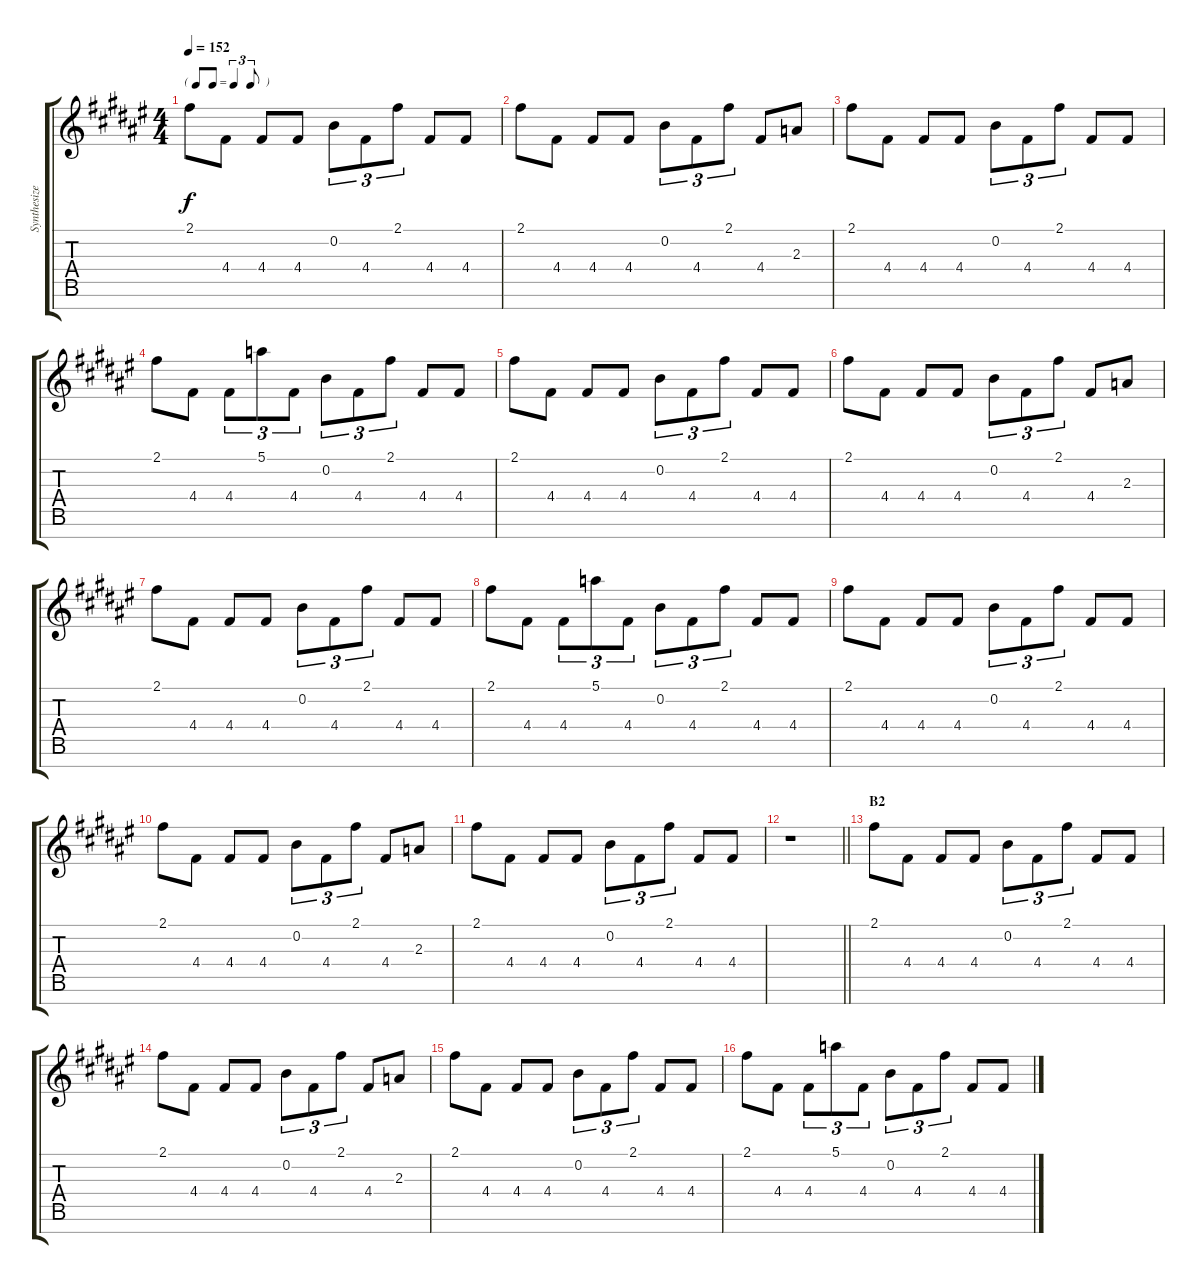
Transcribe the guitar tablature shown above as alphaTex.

\track ("Synthesizer II" "Synthesize") {instrument lead1square}
\staff {score tabs}
\tuning (E5 B4 G4 D4 A3 E3 B2) {hide}
\ts (4 4)
\tf triplet8th
\tempo 152
\clef g2
\ks f#
2.1.8{dy f} 4.4.8 4.4.8 4.4.8 0.2.8{tu (3 2)} 4.4.8{tu (3 2)} 2.1.8{tu (3 2)} 4.4.8 4.4.8 |
2.1.8 4.4.8 4.4.8 4.4.8 0.2.8{tu (3 2)} 4.4.8{tu (3 2)} 2.1.8{tu (3 2)} 4.4.8 2.3.8 |
2.1.8 4.4.8 4.4.8 4.4.8 0.2.8{tu (3 2)} 4.4.8{tu (3 2)} 2.1.8{tu (3 2)} 4.4.8 4.4.8 |
2.1.8 4.4.8 4.4.8{tu (3 2)} 5.1.8{tu (3 2)} 4.4.8{tu (3 2)} 0.2.8{tu (3 2)} 4.4.8{tu (3 2)} 2.1.8{tu (3 2)} 4.4.8 4.4.8 |
2.1.8 4.4.8 4.4.8 4.4.8 0.2.8{tu (3 2)} 4.4.8{tu (3 2)} 2.1.8{tu (3 2)} 4.4.8 4.4.8 |
2.1.8 4.4.8 4.4.8 4.4.8 0.2.8{tu (3 2)} 4.4.8{tu (3 2)} 2.1.8{tu (3 2)} 4.4.8 2.3.8 |
2.1.8 4.4.8 4.4.8 4.4.8 0.2.8{tu (3 2)} 4.4.8{tu (3 2)} 2.1.8{tu (3 2)} 4.4.8 4.4.8 |
2.1.8 4.4.8 4.4.8{tu (3 2)} 5.1.8{tu (3 2)} 4.4.8{tu (3 2)} 0.2.8{tu (3 2)} 4.4.8{tu (3 2)} 2.1.8{tu (3 2)} 4.4.8 4.4.8 |
2.1.8 4.4.8 4.4.8 4.4.8 0.2.8{tu (3 2)} 4.4.8{tu (3 2)} 2.1.8{tu (3 2)} 4.4.8 4.4.8 |
2.1.8 4.4.8 4.4.8 4.4.8 0.2.8{tu (3 2)} 4.4.8{tu (3 2)} 2.1.8{tu (3 2)} 4.4.8 2.3.8 |
2.1.8 4.4.8 4.4.8 4.4.8 0.2.8{tu (3 2)} 4.4.8{tu (3 2)} 2.1.8{tu (3 2)} 4.4.8 4.4.8 |
\barLineRight lightlight
r.1 |
\section ("" "B2")
2.1.8 4.4.8 4.4.8 4.4.8 0.2.8{tu (3 2)} 4.4.8{tu (3 2)} 2.1.8{tu (3 2)} 4.4.8 4.4.8 |
2.1.8 4.4.8 4.4.8 4.4.8 0.2.8{tu (3 2)} 4.4.8{tu (3 2)} 2.1.8{tu (3 2)} 4.4.8 2.3.8 |
2.1.8 4.4.8 4.4.8 4.4.8 0.2.8{tu (3 2)} 4.4.8{tu (3 2)} 2.1.8{tu (3 2)} 4.4.8 4.4.8 |
2.1.8 4.4.8 4.4.8{tu (3 2)} 5.1.8{tu (3 2)} 4.4.8{tu (3 2)} 0.2.8{tu (3 2)} 4.4.8{tu (3 2)} 2.1.8{tu (3 2)} 4.4.8 4.4.8
